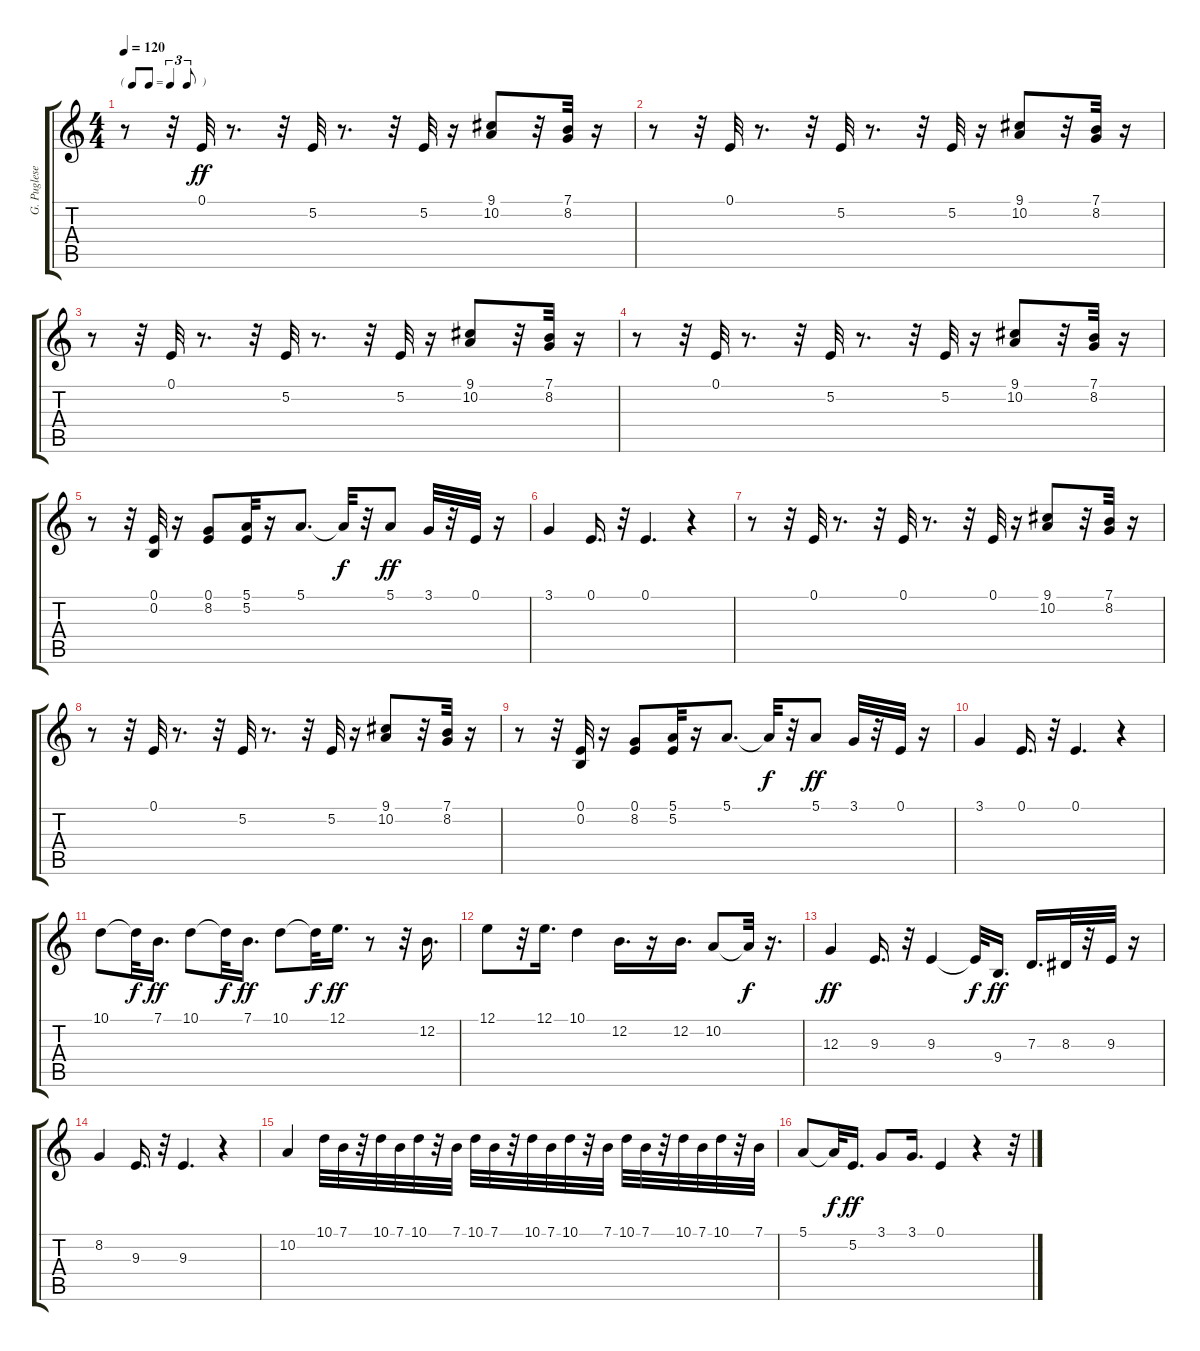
\track ("G. Puglese" "G. Puglese") {instrument harmonica}
\staff {score tabs}
\tuning (E4 B3 G3 D3 A2 E2) {hide}
\ts (4 4)
\tf triplet8th
\tempo 120
\clef g2
\ks c
r.8{dy ff} r.32 0.1.32 r.8{d} r.32 5.2.32 r.8{d} r.32 5.2.32 r.16 (9.1 10.2).8 r.32 (7.1 8.2).32 r.16 |
r.8 r.32 0.1.32 r.8{d} r.32 5.2.32 r.8{d} r.32 5.2.32 r.16 (9.1 10.2).8 r.32 (7.1 8.2).32 r.16 |
r.8 r.32 0.1.32 r.8{d} r.32 5.2.32 r.8{d} r.32 5.2.32 r.16 (9.1 10.2).8 r.32 (7.1 8.2).32 r.16 |
r.8 r.32 0.1.32 r.8{d} r.32 5.2.32 r.8{d} r.32 5.2.32 r.16 (9.1 10.2).8 r.32 (7.1 8.2).32 r.16 |
r.8 r.32 (0.1 0.2).32{volume 14} r.16 (0.1 8.2).8 (5.1 5.2).32 r.16 5.1.8{d} 5.1{t}.32{dy f} r.32 5.1.8{dy ff} 3.1.32 r.32 0.1.32 r.16 |
3.1.4 0.1.16{d} r.32 0.1.4{d} r.4 |
r.8 r.32 0.1.32{volume 12} r.8{d} r.32 0.1.32 r.8{d} r.32 0.1.32 r.16 (9.1 10.2).8 r.32 (7.1 8.2).32 r.16 |
r.8 r.32 0.1.32 r.8{d} r.32 5.2.32 r.8{d} r.32 5.2.32 r.16 (9.1 10.2).8 r.32 (7.1 8.2).32 r.16 |
r.8 r.32 (0.1 0.2).32{volume 14} r.16 (0.1 8.2).8 (5.1 5.2).32 r.16 5.1.8{d} 5.1{t}.32{dy f} r.32 5.1.8{dy ff} 3.1.32 r.32 0.1.32 r.16 |
3.1.4 0.1.16{d} r.32 0.1.4{d} r.4 |
10.1.8{volume 12} 10.1{t}.32{dy f} 7.1.16{d dy ff} 10.1.8 10.1{t}.32{dy f} 7.1.16{d dy ff} 10.1.8 10.1{t}.32{dy f} 12.1.16{d dy ff} r.8 r.32 12.2.16{d} |
12.1.8 r.32 12.1.16{d} 10.1.4 12.2.16{d} r.16 12.2.16{d} 10.2.8 10.2{t}.32{dy f} r.16{d} |
12.3.4{dy ff} 9.3.16{d} r.32 9.3.4 9.3{t}.32{dy f} 9.4.16{d dy ff volume 14} 7.3.16{d} 8.3.32 r.32 9.3.32 r.16 |
8.2.4 9.3.16{d} r.32 9.3.4{d} r.4 |
10.2.4 10.1.32 7.1.32 r.32 10.1.32 7.1.32 10.1.32 r.32 7.1.32 10.1.32 7.1.32 r.32 10.1.32 7.1.32 10.1.32 r.32 7.1.32 10.1.32 7.1.32 r.32 10.1.32 7.1.32 10.1.32 r.32 7.1.32 |
5.1.8 5.1{t}.32{dy f} 5.2.16{d dy ff} 3.1.8 3.1.16{d} 0.1.4 r.4 r.32
